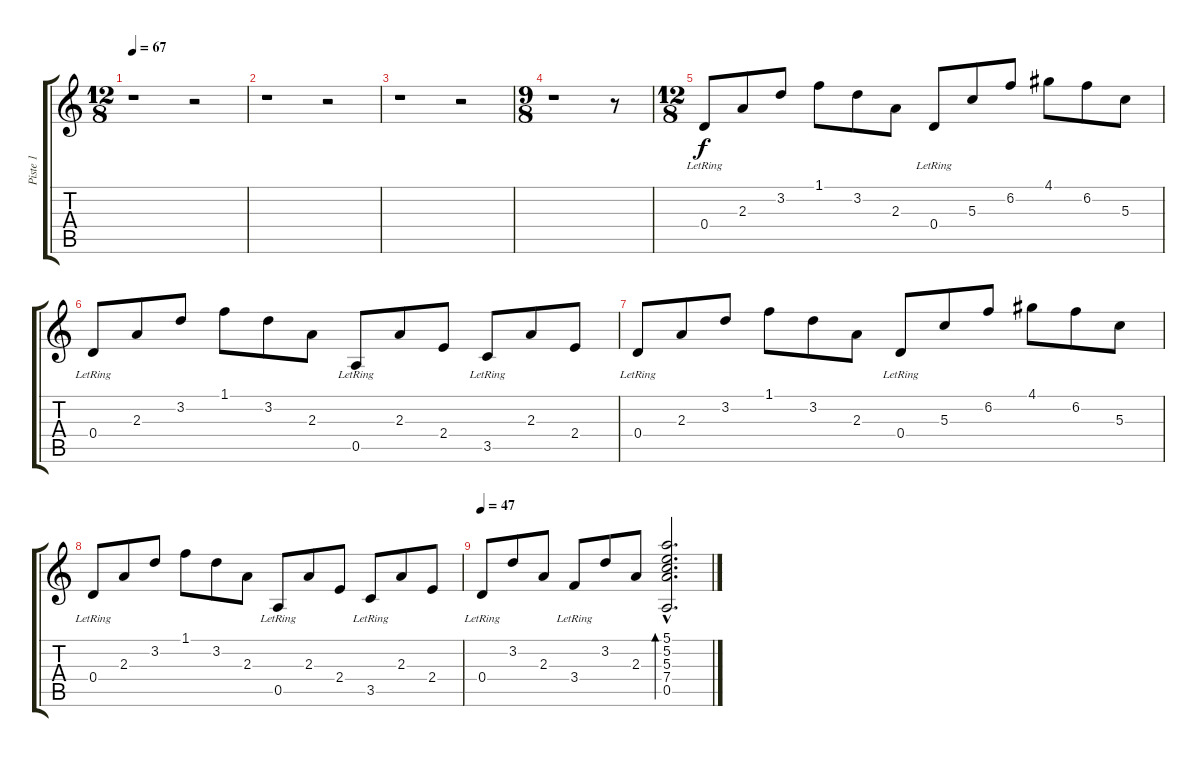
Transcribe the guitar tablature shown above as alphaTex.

\track ("Piste 1" "Piste 1") {instrument acousticguitarnylon}
\staff {score tabs}
\tuning (E4 B3 G3 D3 A2 E2) {hide}
\ts (12 8)
\tempo 67
\clef g2
\ks c
r.1{dy f} r.2 |
r.1 r.2 |
r.1 r.2 |
\ts (9 8)
r.1 r.8 |
\ts (12 8)
0.4{lr}.8{instrument acousticguitarnylon} 2.3.8 3.2.8 1.1.8 3.2.8 2.3.8 0.4{lr}.8 5.3.8 6.2.8 4.1.8 6.2.8 5.3.8 |
0.4{lr}.8 2.3.8 3.2.8 1.1.8 3.2.8 2.3.8 0.5{lr}.8 2.3.8 2.4.8 3.5{lr}.8 2.3.8 2.4.8 |
0.4{lr}.8 2.3.8 3.2.8 1.1.8 3.2.8 2.3.8 0.4{lr}.8 5.3.8 6.2.8 4.1.8 6.2.8 5.3.8 |
0.4{lr}.8 2.3.8 3.2.8 1.1.8 3.2.8 2.3.8 0.5{lr}.8 2.3.8 2.4.8 3.5{lr}.8 2.3.8 2.4.8 |
\tempo 47
0.4{lr}.8 3.2.8 2.3.8 3.4{lr}.8 3.2.8 2.3.8 (5.1{hac} 5.2{hac} 5.3{hac} 7.4{hac} 0.5{hac}).2{d bd 240}
